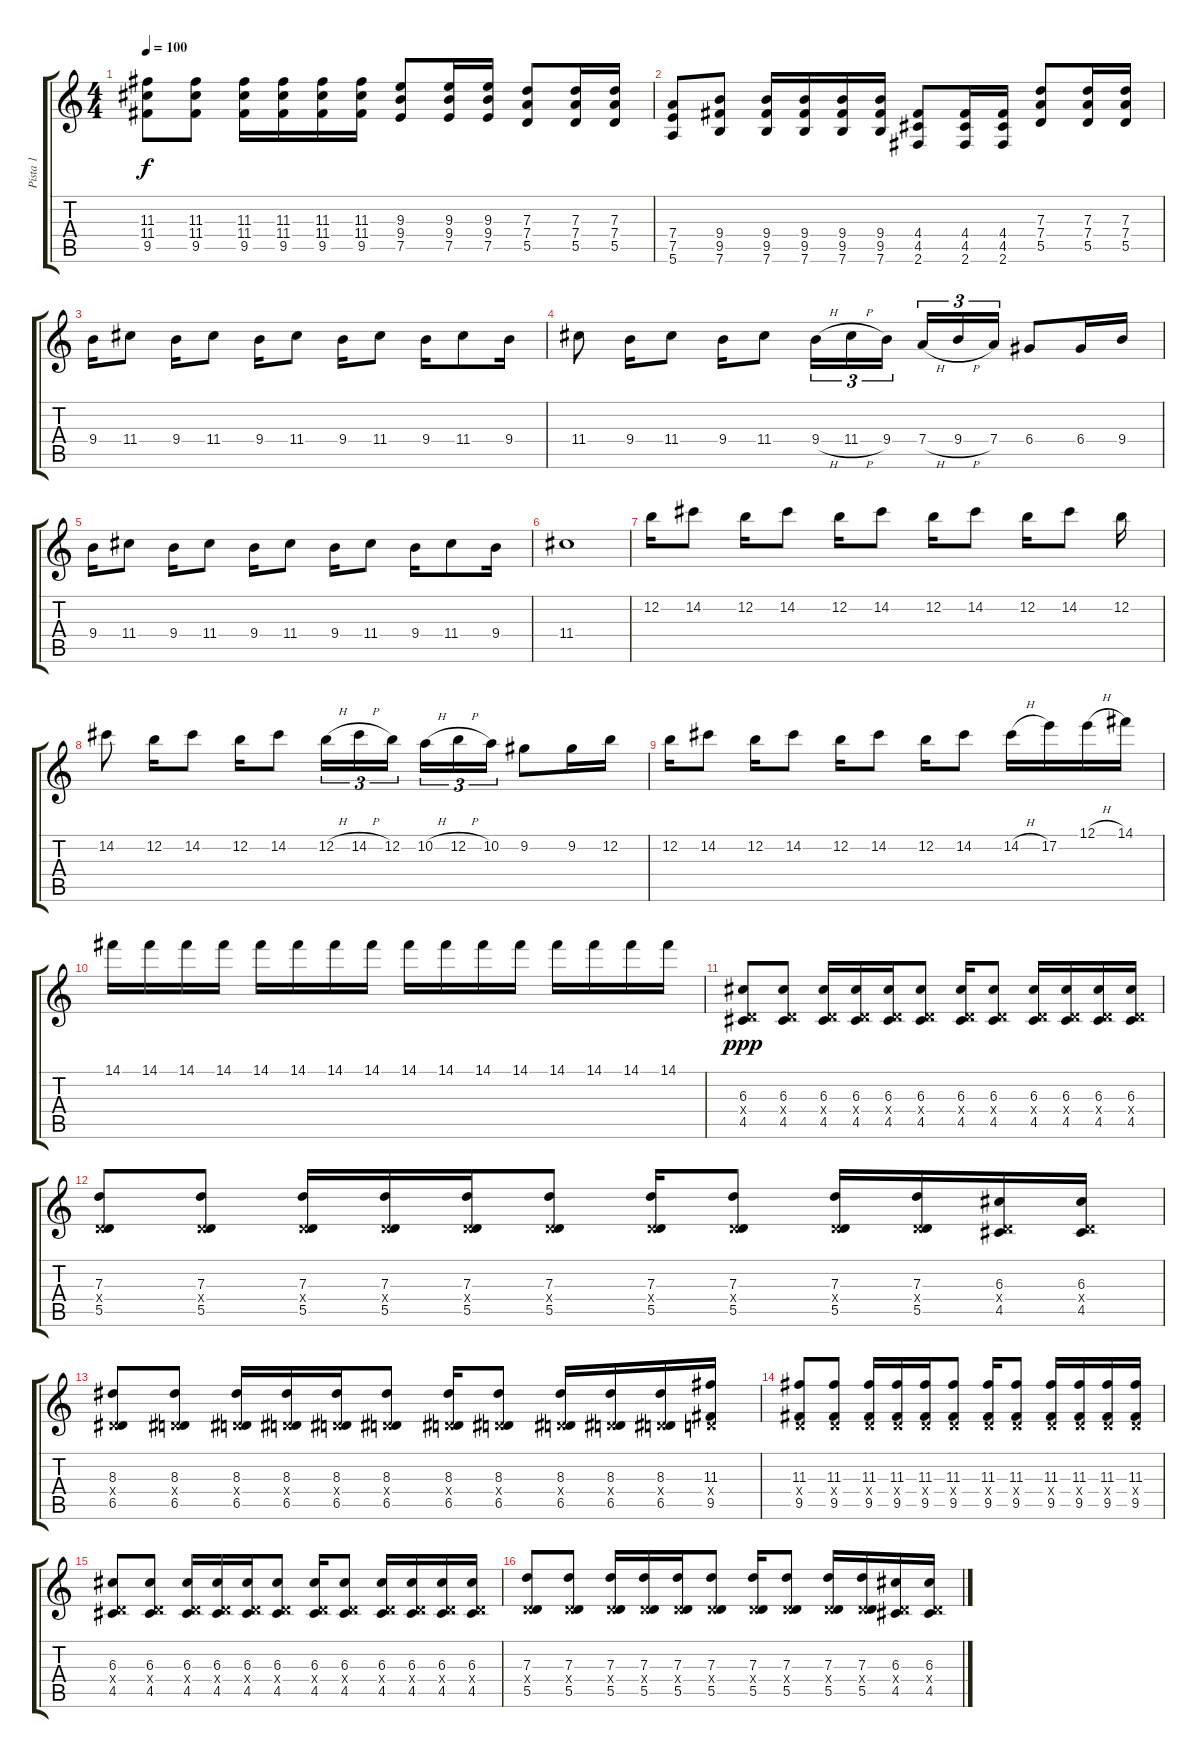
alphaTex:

\track ("Pista 1" "Pista 1") {instrument distortionguitar}
\staff {score tabs}
\tuning (E4 B3 G3 D3 A2 E2) {hide}
\ts (4 4)
\tempo 100
\clef g2
\ks c
(11.3 11.4 9.5).8{dy f} (11.3 11.4 9.5).8 (11.3 11.4 9.5).16 (11.3 11.4 9.5).16 (11.3 11.4 9.5).16 (11.3 11.4 9.5).16 (9.3 9.4 7.5).8 (9.3 9.4 7.5).16 (9.3 9.4 7.5).16 (7.3 7.4 5.5).8 (7.3 7.4 5.5).16 (7.3 7.4 5.5).16 |
(7.4 7.5 5.6).8 (9.4 9.5 7.6).8 (9.4 9.5 7.6).16 (9.4 9.5 7.6).16 (9.4 9.5 7.6).16 (9.4 9.5 7.6).16 (4.4 4.5 2.6).8 (4.4 4.5 2.6).16 (4.4 4.5 2.6).16 (7.3 7.4 5.5).8 (7.3 7.4 5.5).16 (7.3 7.4 5.5).16 |
9.4.16 11.4.8{beam split} 9.4.16{beam merge} 11.4.8{beam split} 9.4.16 11.4.8 9.4.16 11.4.8 9.4.16 11.4.8 9.4.16 |
11.4.8{beam split} 9.4.16{beam merge} 11.4.8{beam split} 9.4.16 11.4.8 9.4{h}.16{tu (3 2)} 11.4{h}.16{tu (3 2)} 9.4.16{tu (3 2) beam splitsecondary} 7.4{h}.16{tu (3 2) beam merge} 9.4{h}.16{tu (3 2) beam merge} 7.4.16{tu (3 2)} 6.4.8 6.4.16 9.4.16 |
9.4.16 11.4.8{beam split} 9.4.16{beam merge} 11.4.8{beam split} 9.4.16 11.4.8 9.4.16 11.4.8 9.4.16 11.4.8 9.4.16 |
11.4.1 |
12.2.16 14.2.8{beam split} 12.2.16{beam merge} 14.2.8{beam split} 12.2.16{beam merge} 14.2.8 12.2.16 14.2.8 12.2.16 14.2.8{beam split} 12.2.16 |
14.2.8{beam split} 12.2.16{beam merge} 14.2.8{beam split} 12.2.16{beam merge} 14.2.8 12.2{h}.16{tu (3 2)} 14.2{h}.16{tu (3 2)} 12.2.16{tu (3 2) beam splitsecondary} 10.2{h}.16{tu (3 2)} 12.2{h}.16{tu (3 2)} 10.2.16{tu (3 2)} 9.2.8 9.2.16 12.2.16 |
12.2.16 14.2.8{beam split} 12.2.16{beam merge} 14.2.8{beam split} 12.2.16{beam merge} 14.2.8 12.2.16 14.2.8 14.2{h}.16 17.2.16 12.1{h}.16 14.1.16 |
14.1.16 14.1.16 14.1.16 14.1.16 14.1.16 14.1.16 14.1.16 14.1.16 14.1.16 14.1.16 14.1.16 14.1.16 14.1.16 14.1.16 14.1.16 14.1.16 |
(6.3 0.4{x} 4.5).8{dy ppp} (6.3 0.4{x} 4.5).8 (6.3 0.4{x} 4.5).16 (6.3 0.4{x} 4.5).16 (6.3 0.4{x} 4.5).16 (6.3 0.4{x} 4.5).8 (6.3 0.4{x} 4.5).16 (6.3 0.4{x} 4.5).8 (6.3 0.4{x} 4.5).16 (6.3 0.4{x} 4.5).16 (6.3 0.4{x} 4.5).16 (6.3 0.4{x} 4.5).16 |
(7.3 0.4{x} 5.5).8 (7.3 0.4{x} 5.5).8 (7.3 0.4{x} 5.5).16 (7.3 0.4{x} 5.5).16 (7.3 0.4{x} 5.5).16 (7.3 0.4{x} 5.5).8 (7.3 0.4{x} 5.5).16 (7.3 0.4{x} 5.5).8 (7.3 0.4{x} 5.5).16 (7.3 0.4{x} 5.5).16 (6.3 0.4{x} 4.5).16 (6.3 0.4{x} 4.5).16 |
(8.3 0.4{x} 6.5).8 (8.3 0.4{x} 6.5).8 (8.3 0.4{x} 6.5).16 (8.3 0.4{x} 6.5).16 (8.3 0.4{x} 6.5).16 (8.3 0.4{x} 6.5).8 (8.3 0.4{x} 6.5).16 (8.3 0.4{x} 6.5).8 (8.3 0.4{x} 6.5).16 (8.3 0.4{x} 6.5).16 (8.3 0.4{x} 6.5).16 (11.3 0.4{x} 9.5).16 |
(11.3 0.4{x} 9.5).8 (11.3 0.4{x} 9.5).8 (11.3 0.4{x} 9.5).16 (11.3 0.4{x} 9.5).16 (11.3 0.4{x} 9.5).16 (11.3 0.4{x} 9.5).8 (11.3 0.4{x} 9.5).16 (11.3 0.4{x} 9.5).8 (11.3 0.4{x} 9.5).16 (11.3 0.4{x} 9.5).16 (11.3 0.4{x} 9.5).16 (11.3 0.4{x} 9.5).16 |
(6.3 0.4{x} 4.5).8 (6.3 0.4{x} 4.5).8 (6.3 0.4{x} 4.5).16 (6.3 0.4{x} 4.5).16 (6.3 0.4{x} 4.5).16 (6.3 0.4{x} 4.5).8 (6.3 0.4{x} 4.5).16 (6.3 0.4{x} 4.5).8 (6.3 0.4{x} 4.5).16 (6.3 0.4{x} 4.5).16 (6.3 0.4{x} 4.5).16 (6.3 0.4{x} 4.5).16 |
(7.3 0.4{x} 5.5).8 (7.3 0.4{x} 5.5).8 (7.3 0.4{x} 5.5).16 (7.3 0.4{x} 5.5).16 (7.3 0.4{x} 5.5).16 (7.3 0.4{x} 5.5).8 (7.3 0.4{x} 5.5).16 (7.3 0.4{x} 5.5).8 (7.3 0.4{x} 5.5).16 (7.3 0.4{x} 5.5).16 (6.3 0.4{x} 4.5).16 (6.3 0.4{x} 4.5).16
